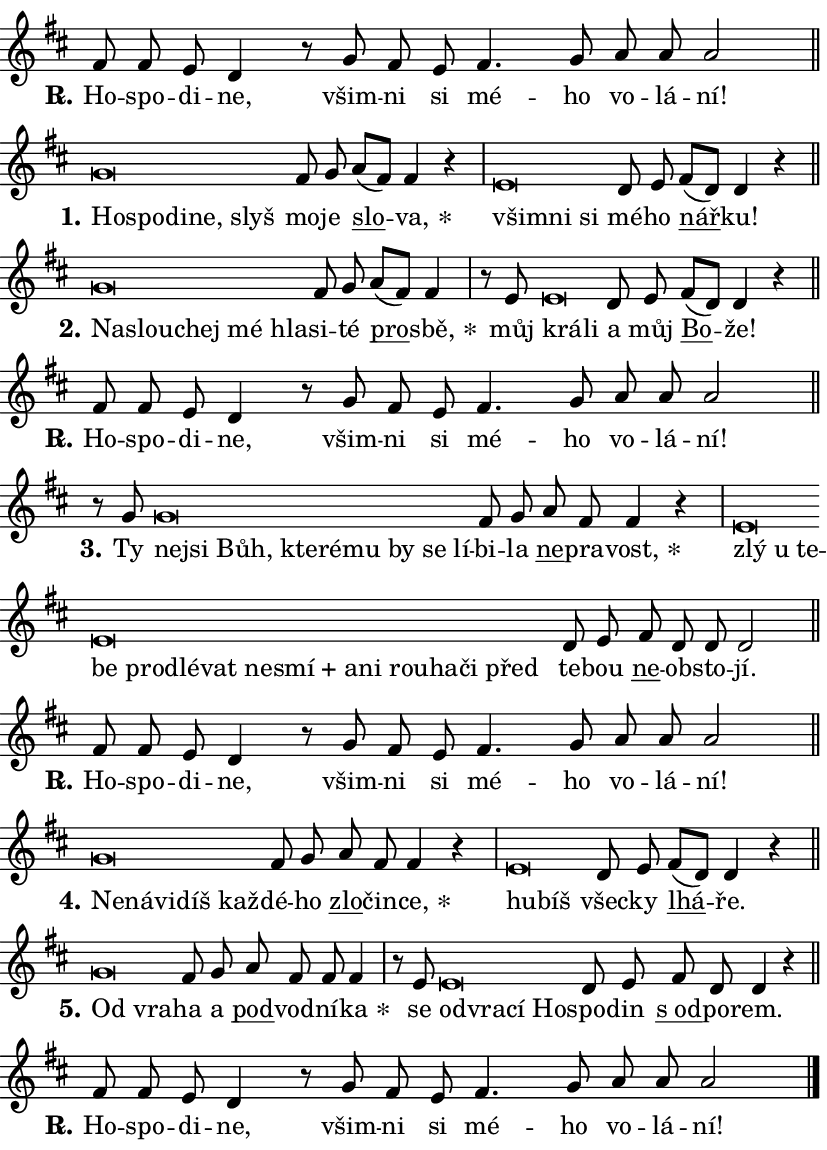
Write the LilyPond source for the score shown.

\version "2.24.0"
\header { tagline = "" }
\paper {
  indent = 0\cm
  top-margin = 0\cm
  right-margin = 0.13\cm % to fit lyric hyphens
  bottom-margin = 0\cm
  left-margin = 0\cm
  paper-width = 14\cm
  page-breaking = #ly:one-page-breaking
  system-system-spacing.basic-distance = #11
  score-system-spacing.basic-distance = #11
  ragged-last = ##f
}


%% Author: Thomas Morley
%% https://lists.gnu.org/archive/html/lilypond-user/2020-05/msg00002.html
#(define (line-position grob)
"Returns position of @var[grob} in current system:
   @code{'start}, if at first time-step
   @code{'end}, if at last time-step
   @code{'middle} otherwise
"
  (let* ((col (ly:item-get-column grob))
         (ln (ly:grob-object col 'left-neighbor))
         (rn (ly:grob-object col 'right-neighbor))
         (col-to-check-left (if (ly:grob? ln) ln col))
         (col-to-check-right (if (ly:grob? rn) rn col))
         (break-dir-left
           (and
             (ly:grob-property col-to-check-left 'non-musical #f)
             (ly:item-break-dir col-to-check-left)))
         (break-dir-right
           (and
             (ly:grob-property col-to-check-right 'non-musical #f)
             (ly:item-break-dir col-to-check-right))))
        (cond ((eqv? 1 break-dir-left) 'start)
              ((eqv? -1 break-dir-right) 'end)
              (else 'middle))))

#(define (tranparent-at-line-position vctor)
  (lambda (grob)
  "Relying on @code{line-position} select the relevant enry from @var{vctor}.
Used to determine transparency,"
    (case (line-position grob)
      ((end) (not (vector-ref vctor 0)))
      ((middle) (not (vector-ref vctor 1)))
      ((start) (not (vector-ref vctor 2))))))

noteHeadBreakVisibility =
#(define-music-function (break-visibility)(vector?)
"Makes @code{NoteHead}s transparent relying on @var{break-visibility}"
#{
  \override NoteHead.transparent =
    #(tranparent-at-line-position break-visibility)
#})

#(define delete-ledgers-for-transparent-note-heads
  (lambda (grob)
    "Reads whether a @code{NoteHead} is transparent.
If so this @code{NoteHead} is removed from @code{'note-heads} from
@var{grob}, which is supposed to be @code{LedgerLineSpanner}.
As a result ledgers are not printed for this @code{NoteHead}"
    (let* ((nhds-array (ly:grob-object grob 'note-heads))
           (nhds-list
             (if (ly:grob-array? nhds-array)
                 (ly:grob-array->list nhds-array)
                 '()))
           ;; Relies on the transparent-property being done before
           ;; Staff.LedgerLineSpanner.after-line-breaking is executed.
           ;; This is fragile ...
           (to-keep
             (remove
               (lambda (nhd)
                 (ly:grob-property nhd 'transparent #f))
               nhds-list)))
      ;; TODO find a better method to iterate over grob-arrays, similiar
      ;; to filter/remove etc for lists
      ;; For now rebuilt from scratch
      (set! (ly:grob-object grob 'note-heads)  '())
      (for-each
        (lambda (nhd)
          (ly:pointer-group-interface::add-grob grob 'note-heads nhd))
        to-keep))))

squashNotes = {
  \override NoteHead.X-extent = #'(-0.2 . 0.2)
  \override NoteHead.Y-extent = #'(-0.75 . 0)
  \override NoteHead.stencil =
    #(lambda (grob)
       (let ((pos (ly:grob-property grob 'staff-position)))
         (begin
           (if (< pos -7) (display "ERROR: Lower brevis then expected\n") (display ""))
           (if (<= pos -6) ly:text-interface::print ly:note-head::print))))
}
unSquashNotes = {
  \revert NoteHead.X-extent
  \revert NoteHead.Y-extent
  \revert NoteHead.stencil
}

hideNotes = \noteHeadBreakVisibility #begin-of-line-visible
unHideNotes = \noteHeadBreakVisibility #all-visible

% work-around for resetting accidentals
% https://lilypond.org/doc/v2.23/Documentation/notation/displaying-rhythms#unmetered-music
cadenzaMeasure = {
  \cadenzaOff
  \partial 1024 s1024
  \cadenzaOn
}

#(define-markup-command (accent layout props text) (markup?)
  "Underline accented syllable"
  (interpret-markup layout props
    #{\markup \override #'(offset . 4.3) \underline { #text }#}))

responsum = \markup \concat {
  "R" \hspace #-1.05 \path #0.1 #'((moveto 0 0.07) (lineto 0.9 0.8)) \hspace #0.05 "."
}

spaceSize = #0.6828661417322834 % exact space size for TeX Gyre Schola

\layout {
  \context {
    \Staff
    \remove "Time_signature_engraver"
    \override LedgerLineSpanner.after-line-breaking = #delete-ledgers-for-transparent-note-heads
  }
  \context {
    \Lyrics {
      \override LyricSpace.minimum-distance = \spaceSize
      \override LyricText.font-name = #"TeX Gyre Schola"
      \override LyricText.font-size = 1
      \override StanzaNumber.font-name = #"TeX Gyre Schola Bold"
      \override StanzaNumber.font-size = 1
    }
  }
  \context {
    \Score 
    \override NoteHead.text =
      #(lambda (grob) 
        (let ((pos (ly:grob-property grob 'staff-position)))
          #{\markup {
            \combine
              \halign #-0.55 \raise #(if (= pos -6) 0 0.5) \override #'(thickness . 2) \draw-line #'(3.2 . 0)
              \musicglyph "noteheads.sM1"
          }#}))
  }
}

% magnetic-lyrics.ily
%
%   written by
%     Jean Abou Samra <jean@abou-samra.fr>
%     Werner Lemberg <wl@gnu.org>
%
%   adapted by
%     Jiri Hon <jiri.hon@gmail.com>
%
% Version 2022-Apr-15

% https://www.mail-archive.com/lilypond-user@gnu.org/msg149350.html

#(define (Left_hyphen_pointer_engraver context)
   "Collect syllable-hyphen-syllable occurrences in lyrics and store
them in properties.  This engraver only looks to the left.  For
example, if the lyrics input is @code{foo -- bar}, it does the
following.

@itemize @bullet
@item
Set the @code{text} property of the @code{LyricHyphen} grob between
@q{foo} and @q{bar} to @code{foo}.

@item
Set the @code{left-hyphen} property of the @code{LyricText} grob with
text @q{foo} to the @code{LyricHyphen} grob between @q{foo} and
@q{bar}.
@end itemize

Use this auxiliary engraver in combination with the
@code{lyric-@/text::@/apply-@/magnetic-@/offset!} hook."
   (let ((hyphen #f)
         (text #f))
     (make-engraver
      (acknowledgers
       ((lyric-syllable-interface engraver grob source-engraver)
        (set! text grob)))
      (end-acknowledgers
       ((lyric-hyphen-interface engraver grob source-engraver)
        ;(when (not (grob::has-interface grob 'lyric-space-interface))
          (set! hyphen grob)));)
      ((stop-translation-timestep engraver)
       (when (and text hyphen)
         (ly:grob-set-object! text 'left-hyphen hyphen))
       (set! text #f)
       (set! hyphen #f)))))

#(define (lyric-text::apply-magnetic-offset! grob)
   "If the space between two syllables is less than the value in
property @code{LyricText@/.details@/.squash-threshold}, move the right
syllable to the left so that it gets concatenated with the left
syllable.

Use this function as a hook for
@code{LyricText@/.after-@/line-@/breaking} if the
@code{Left_@/hyphen_@/pointer_@/engraver} is active."
   (let ((hyphen (ly:grob-object grob 'left-hyphen #f)))
     (when hyphen
       (let ((left-text (ly:spanner-bound hyphen LEFT)))
         (when (grob::has-interface left-text 'lyric-syllable-interface)
           (let* ((common (ly:grob-common-refpoint grob left-text X))
                  (this-x-ext (ly:grob-extent grob common X))
                  (left-x-ext
                   (begin
                     ;; Trigger magnetism for left-text.
                     (ly:grob-property left-text 'after-line-breaking)
                     (ly:grob-extent left-text common X)))
                  ;; `delta` is the gap width between two syllables.
                  (delta (- (interval-start this-x-ext)
                            (interval-end left-x-ext)))
                  (details (ly:grob-property grob 'details))
                  (threshold (assoc-get 'squash-threshold details 0.2)))
             (when (< delta threshold)
               (let* (;; We have to manipulate the input text so that
                      ;; ligatures crossing syllable boundaries are not
                      ;; disabled.  For languages based on the Latin
                      ;; script this is essentially a beautification.
                      ;; However, for non-Western scripts it can be a
                      ;; necessity.
                      (lt (ly:grob-property left-text 'text))
                      (rt (ly:grob-property grob 'text))
                      (is-space (grob::has-interface hyphen 'lyric-space-interface))
                      (space (if is-space " " ""))
                      (extra-delta (if is-space spaceSize 0))
                      ;; Append new syllable.
                      (ltrt-space (if (and (string? lt) (string? rt))
                                (string-append lt space rt)
                                (make-concat-markup (list lt space rt))))
                      ;; Right-align `ltrt` to the right side.
                      (ltrt-space-markup (grob-interpret-markup
                               grob
                               (make-translate-markup
                                (cons (interval-length this-x-ext) 0)
                                (make-right-align-markup ltrt-space)))))
                 (begin
                   ;; Don't print `left-text`.
                   (ly:grob-set-property! left-text 'stencil #f)
                   ;; Set text and stencil (which holds all collected
                   ;; syllables so far) and shift it to the left.
                   (ly:grob-set-property! grob 'text ltrt-space)
                   (ly:grob-set-property! grob 'stencil ltrt-space-markup)
                   (ly:grob-translate-axis! grob (- (- delta extra-delta)) X))))))))))


#(define (lyric-hyphen::displace-bounds-first grob)
   ;; Make very sure this callback isn't triggered too early.
   (let ((left (ly:spanner-bound grob LEFT))
         (right (ly:spanner-bound grob RIGHT)))
     (ly:grob-property left 'after-line-breaking)
     (ly:grob-property right 'after-line-breaking)
     (ly:lyric-hyphen::print grob)))

squashThreshold = #0.4

\layout {
  \context {
    \Lyrics
    \consists #Left_hyphen_pointer_engraver
    \override LyricText.after-line-breaking =
      #lyric-text::apply-magnetic-offset!
    \override LyricHyphen.stencil = #lyric-hyphen::displace-bounds-first
    \override LyricText.details.squash-threshold = \squashThreshold
    \override LyricHyphen.minimum-distance = 0
    \override LyricHyphen.minimum-length = \squashThreshold
  }
}

squashText = \override LyricText.details.squash-threshold = 9999
unSquashText = \override LyricText.details.squash-threshold = \squashThreshold

leftText = \override LyricText.self-alignment-X = #LEFT
unLeftText = \revert LyricText.self-alignment-X

starOffset = #(lambda (grob) 
                (let ((x_offset (ly:self-alignment-interface::aligned-on-x-parent grob)))
                  (if (= x_offset 0) 0 (+ x_offset 1.2))))

star = #(define-music-function (syllable)(string?)
"Append star separator at the end of a syllable"
#{
  \once \override LyricText.X-offset = #starOffset
  \lyricmode { \markup {
    #syllable
    \override #'((font-name . "TeX Gyre Schola Bold")) \hspace #0.2 \lower #0.65 \larger "*"
  } }
#})

starAccent = #(define-music-function (syllable)(string?)
"Append star separator at the end of a syllable and make accent"
#{
  \once \override LyricText.X-offset = #starOffset
  \lyricmode { \markup {
    \accent #syllable
    \override #'((font-name . "TeX Gyre Schola Bold")) \hspace #0.2 \lower #0.65 \larger "*"
  } }
#})

breath = #(define-music-function (syllable)(string?)
"Append breathing indicator at the end of a syllable"
#{
  \lyricmode { \markup { #syllable "+" } }
#})

optionalBreath = #(define-music-function (syllable)(string?)
"Append optional breathing indicator at the end of a syllable"
#{
  \lyricmode { \markup { #syllable "(+)" } }
#})


\score {
    <<
        \new Voice = "melody" { \cadenzaOn \key d \major \relative { fis'8 fis e d4 r8 \bar "" g8 fis e \bar "" fis4. g8 \bar "" a a a2 \cadenzaMeasure \bar "||" \break } }
        \new Lyrics \lyricsto "melody" { \lyricmode { \set stanza = \responsum
Ho -- spo -- di -- ne, všim -- ni si mé -- ho vo -- lá -- ní! } }
    >>
    \layout {}
}

\score {
    <<
        \new Voice = "melody" { \cadenzaOn \key d \major \relative { \squashNotes g'\breve*1/16 \hideNotes \breve*1/16 \bar "" \breve*1/16 \bar "" \breve*1/16 \breve*1/16 \bar "" \unHideNotes \unSquashNotes fis8 g \bar "" a[( fis)] fis4 r \cadenzaMeasure \bar "|" \squashNotes e\breve*1/16 \hideNotes \breve*1/16 \breve*1/16 \bar "" \unHideNotes \unSquashNotes d8 e \bar "" fis[( d)] d4 r \cadenzaMeasure \bar "||" \break } }
        \new Lyrics \lyricsto "melody" { \lyricmode { \set stanza = "1."
\leftText Ho -- \squashText spo -- di -- ne, slyš \unLeftText \unSquashText mo -- je \markup \accent slo -- \star va, \leftText všim -- \squashText ni si \unLeftText \unSquashText mé -- ho \markup \accent nář -- ku! } }
    >>
    \layout {}
}

\score {
    <<
        \new Voice = "melody" { \cadenzaOn \key d \major \relative { \squashNotes g'\breve*1/16 \hideNotes \breve*1/16 \bar "" \breve*1/16 \bar "" \breve*1/16 \breve*1/16 \bar "" \unHideNotes \unSquashNotes fis8 g \bar "" a[( fis)] fis4 \cadenzaMeasure \bar "|" r8 e8 \squashNotes e\breve*1/16 \hideNotes \breve*1/16 \bar "" \unHideNotes \unSquashNotes d8 e \bar "" fis[( d)] d4 r \cadenzaMeasure \bar "||" \break } }
        \new Lyrics \lyricsto "melody" { \lyricmode { \set stanza = "2."
\leftText Na -- \squashText slou -- chej mé hla -- \unLeftText \unSquashText si -- té \markup \accent pro -- \star sbě, můj \leftText krá -- \squashText li \unLeftText \unSquashText a můj \markup \accent Bo -- že! } }
    >>
    \layout {}
}

\score {
    <<
        \new Voice = "melody" { \cadenzaOn \key d \major \relative { fis'8 fis e d4 r8 \bar "" g8 fis e \bar "" fis4. g8 \bar "" a a a2 \cadenzaMeasure \bar "||" \break } }
        \new Lyrics \lyricsto "melody" { \lyricmode { \set stanza = \responsum
Ho -- spo -- di -- ne, všim -- ni si mé -- ho vo -- lá -- ní! } }
    >>
    \layout {}
}

\score {
    <<
        \new Voice = "melody" { \cadenzaOn \key d \major \relative { r8 g'8 \squashNotes g\breve*1/16 \hideNotes \breve*1/16 \bar "" \breve*1/16 \bar "" \breve*1/16 \bar "" \breve*1/16 \bar "" \breve*1/16 \bar "" \breve*1/16 \bar "" \breve*1/16 \breve*1/16 \bar "" \unHideNotes \unSquashNotes fis8 g \bar "" a fis fis4 r \cadenzaMeasure \bar "|" \squashNotes e\breve*1/16 \hideNotes \breve*1/16 \bar "" \breve*1/16 \bar "" \breve*1/16 \bar "" \breve*1/16 \bar "" \breve*1/16 \bar "" \breve*1/16 \bar "" \breve*1/16 \bar "" \breve*1/16 \bar "" \breve*1/16 \bar "" \breve*1/16 \bar "" \breve*1/16 \bar "" \breve*1/16 \bar "" \breve*1/16 \breve*1/16 \bar "" \unHideNotes \unSquashNotes d8 e \bar "" fis d d d2 \cadenzaMeasure \bar "||" \break } }
        \new Lyrics \lyricsto "melody" { \lyricmode { \set stanza = "3."
Ty \leftText nej -- \squashText si Bůh, kte -- ré -- mu by se lí -- \unLeftText \unSquashText bi -- la \markup \accent ne -- pra -- \star vost, \leftText zlý \squashText u te -- be pro -- dlé -- vat ne -- \breath "smí" a -- ni rou -- ha -- či před \unLeftText \unSquashText te -- bou \markup \accent ne -- ob -- sto -- jí. } }
    >>
    \layout {}
}

\score {
    <<
        \new Voice = "melody" { \cadenzaOn \key d \major \relative { fis'8 fis e d4 r8 \bar "" g8 fis e \bar "" fis4. g8 \bar "" a a a2 \cadenzaMeasure \bar "||" \break } }
        \new Lyrics \lyricsto "melody" { \lyricmode { \set stanza = \responsum
Ho -- spo -- di -- ne, všim -- ni si mé -- ho vo -- lá -- ní! } }
    >>
    \layout {}
}

\score {
    <<
        \new Voice = "melody" { \cadenzaOn \key d \major \relative { \squashNotes g'\breve*1/16 \hideNotes \breve*1/16 \bar "" \breve*1/16 \bar "" \breve*1/16 \breve*1/16 \bar "" \unHideNotes \unSquashNotes fis8 g \bar "" a fis fis4 r \cadenzaMeasure \bar "|" \squashNotes e\breve*1/16 \hideNotes \breve*1/16 \bar "" \unHideNotes \unSquashNotes d8 e \bar "" fis[( d)] d4 r \cadenzaMeasure \bar "||" \break } }
        \new Lyrics \lyricsto "melody" { \lyricmode { \set stanza = "4."
\leftText Ne -- \squashText ná -- vi -- díš kaž -- \unLeftText \unSquashText dé -- ho \markup \accent zlo -- čin -- \star ce, \leftText hu -- \squashText bíš \unLeftText \unSquashText všec -- ky \markup \accent lhá -- ře. } }
    >>
    \layout {}
}

\score {
    <<
        \new Voice = "melody" { \cadenzaOn \key d \major \relative { \squashNotes g'\breve*1/16 \hideNotes \breve*1/16 \bar "" \unHideNotes \unSquashNotes fis8 g \bar "" a fis fis fis4 \cadenzaMeasure \bar "|" r8 e8 \squashNotes e\breve*1/16 \hideNotes \breve*1/16 \bar "" \breve*1/16 \breve*1/16 \bar "" \unHideNotes \unSquashNotes d8 e \bar "" fis d d4 r \cadenzaMeasure \bar "||" \break } }
        \new Lyrics \lyricsto "melody" { \lyricmode { \set stanza = "5."
\leftText Od \squashText vra -- \unLeftText \unSquashText ha a \markup \accent pod -- vod -- ní -- \star ka se \leftText od -- \squashText vra -- cí Ho -- \unLeftText \unSquashText spo -- din \markup \accent "s od" -- po -- rem. } }
    >>
    \layout {}
}

\score {
    <<
        \new Voice = "melody" { \cadenzaOn \key d \major \relative { fis'8 fis e d4 r8 \bar "" g8 fis e \bar "" fis4. g8 \bar "" a a a2 \cadenzaMeasure \bar "||" \break } \bar "|." }
        \new Lyrics \lyricsto "melody" { \lyricmode { \set stanza = \responsum
Ho -- spo -- di -- ne, všim -- ni si mé -- ho vo -- lá -- ní! } }
    >>
    \layout {}
}
